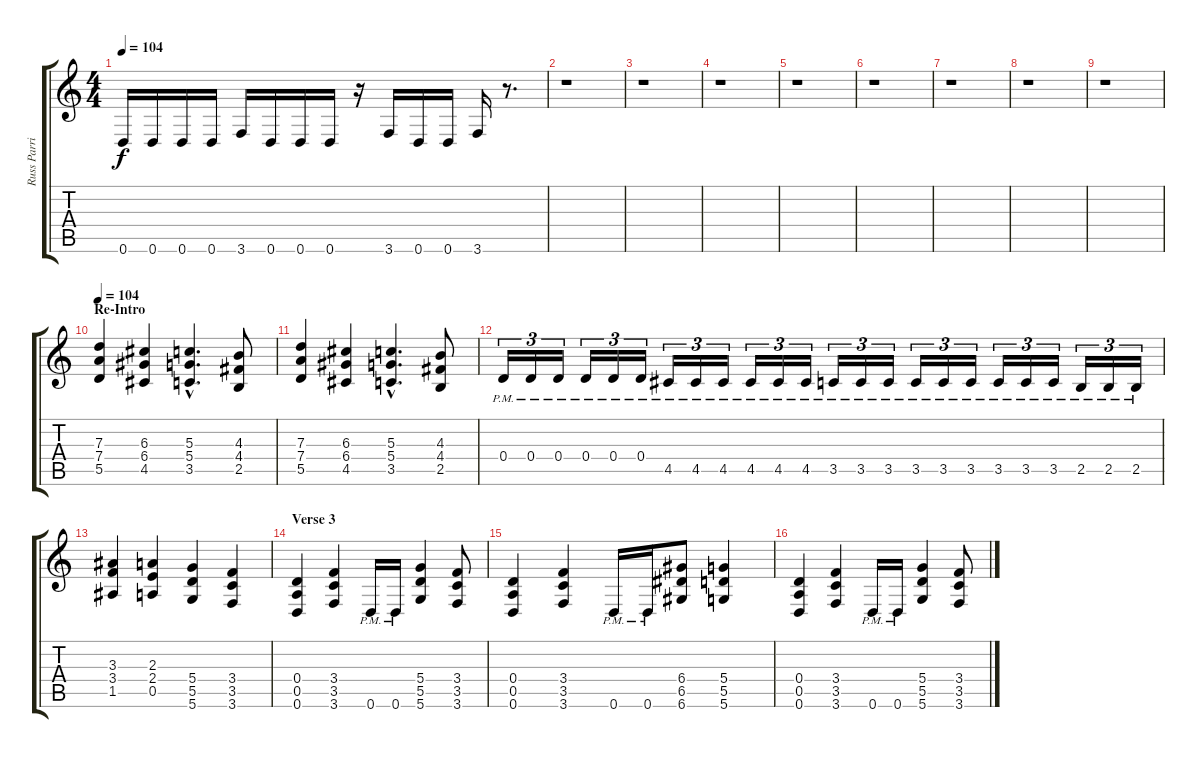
\track ("Russ Parrish" "Russ Parri") {instrument distortionguitar}
\staff {score tabs}
\tuning (E4 B3 G3 D3 A2 D2) {hide}
\ts (4 4)
\tempo 104
\clef g2
\ks c
0.6.16{dy f} 0.6.16 0.6.16 0.6.16 3.6.16 0.6.16 0.6.16 0.6.16 r.16 3.6.16 0.6.16 0.6.16 3.6.16 r.8{d} |
r.1 |
r.1 |
r.1 |
r.1 |
r.1 |
r.1 |
r.1 |
r.1 |
\section ("" "Re-Intro")
\tempo 104
(7.3 7.4 5.5).4{volume 13 balance 8 instrument distortionguitar} (6.3 6.4 4.5).4 (5.3{hac} 5.4{hac} 3.5{hac}).4{d} (4.3 4.4 2.5).8 |
(7.3 7.4 5.5).4 (6.3 6.4 4.5).4 (5.3{hac} 5.4{hac} 3.5{hac}).4{d} (4.3 4.4 2.5).8 |
0.4{pm}.16{tu (3 2)} 0.4{pm}.16{tu (3 2)} 0.4{pm}.16{tu (3 2)} 0.4{pm}.16{tu (3 2)} 0.4{pm}.16{tu (3 2)} 0.4{pm}.16{tu (3 2)} 4.5{pm}.16{tu (3 2)} 4.5{pm}.16{tu (3 2)} 4.5{pm}.16{tu (3 2)} 4.5{pm}.16{tu (3 2)} 4.5{pm}.16{tu (3 2)} 4.5{pm}.16{tu (3 2)} 3.5{pm}.16{tu (3 2)} 3.5{pm}.16{tu (3 2)} 3.5{pm}.16{tu (3 2)} 3.5{pm}.16{tu (3 2)} 3.5{pm}.16{tu (3 2)} 3.5{pm}.16{tu (3 2)} 3.5{pm}.16{tu (3 2)} 3.5{pm}.16{tu (3 2)} 3.5{pm}.16{tu (3 2)} 2.5{pm}.16{tu (3 2)} 2.5{pm}.16{tu (3 2)} 2.5{pm}.16{tu (3 2)} |
(3.3 3.4 1.5).4 (2.3 2.4 0.5).4 (5.4 5.5 5.6).4 (3.4 3.5 3.6).4 |
\section ("" "Verse 3")
(0.4 0.5 0.6).4 (3.4 3.5 3.6).4 0.6{pm}.16 0.6{pm}.16 (5.4 5.5 5.6).4 (3.4 3.5 3.6).8 |
(0.4 0.5 0.6).4 (3.4 3.5 3.6).4 0.6{pm}.16 0.6{pm}.16 (6.4 6.5 6.6).8 (5.4 5.5 5.6).4 |
(0.4 0.5 0.6).4 (3.4 3.5 3.6).4 0.6{pm}.16 0.6{pm}.16 (5.4 5.5 5.6).4 (3.4 3.5 3.6).8
